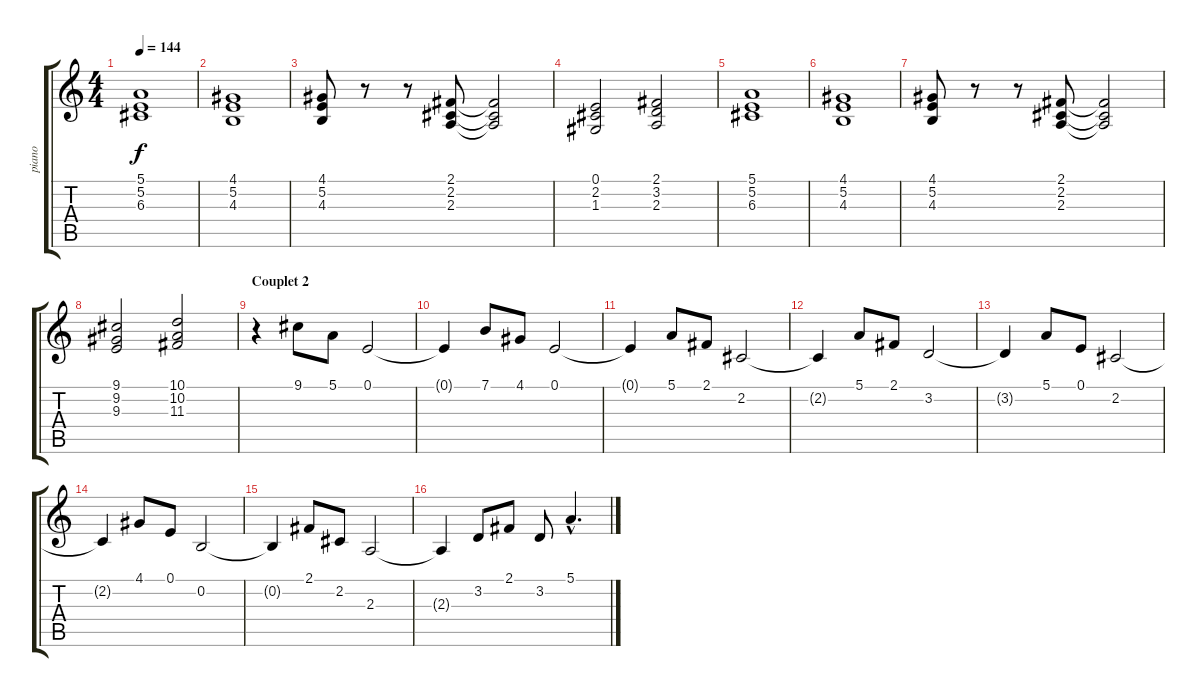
\track ("piano" "piano") {instrument electricgrandpiano}
\staff {score tabs}
\tuning (E4 B3 G3 D3 A2 E2) {hide}
\ts (4 4)
\tempo 144
\clef g2
\ks c
(5.1 5.2 6.3).1{dy f} |
(4.1 5.2 4.3).1 |
(4.1 5.2 4.3).8 r.8 r.8 (2.1 2.2 2.3).8 (2.1{t} 2.2{t} 2.3{t}).2 |
(0.1 2.2 1.3).2 (2.1 3.2 2.3).2 |
(5.1 5.2 6.3).1 |
(4.1 5.2 4.3).1 |
(4.1 5.2 4.3).8 r.8 r.8 (2.1 2.2 2.3).8 (2.1{t} 2.2{t} 2.3{t}).2 |
(9.1 9.2 9.3).2 (10.1 10.2 11.3).2 |
\section ("" "Couplet 2")
r.4 9.1.8 5.1.8 0.1.2 |
0.1{t}.4 7.1.8 4.1.8 0.1.2 |
0.1{t}.4 5.1.8 2.1.8 2.2.2 |
2.2{t}.4 5.1.8 2.1.8 3.2.2 |
3.2{t}.4 5.1.8 0.1.8 2.2.2 |
2.2{t}.4 4.1.8 0.1.8 0.2.2 |
0.2{t}.4 2.1.8 2.2.8 2.3.2 |
2.3{t}.4 3.2.8 2.1.8 3.2.8 5.1{hac}.4{d}
